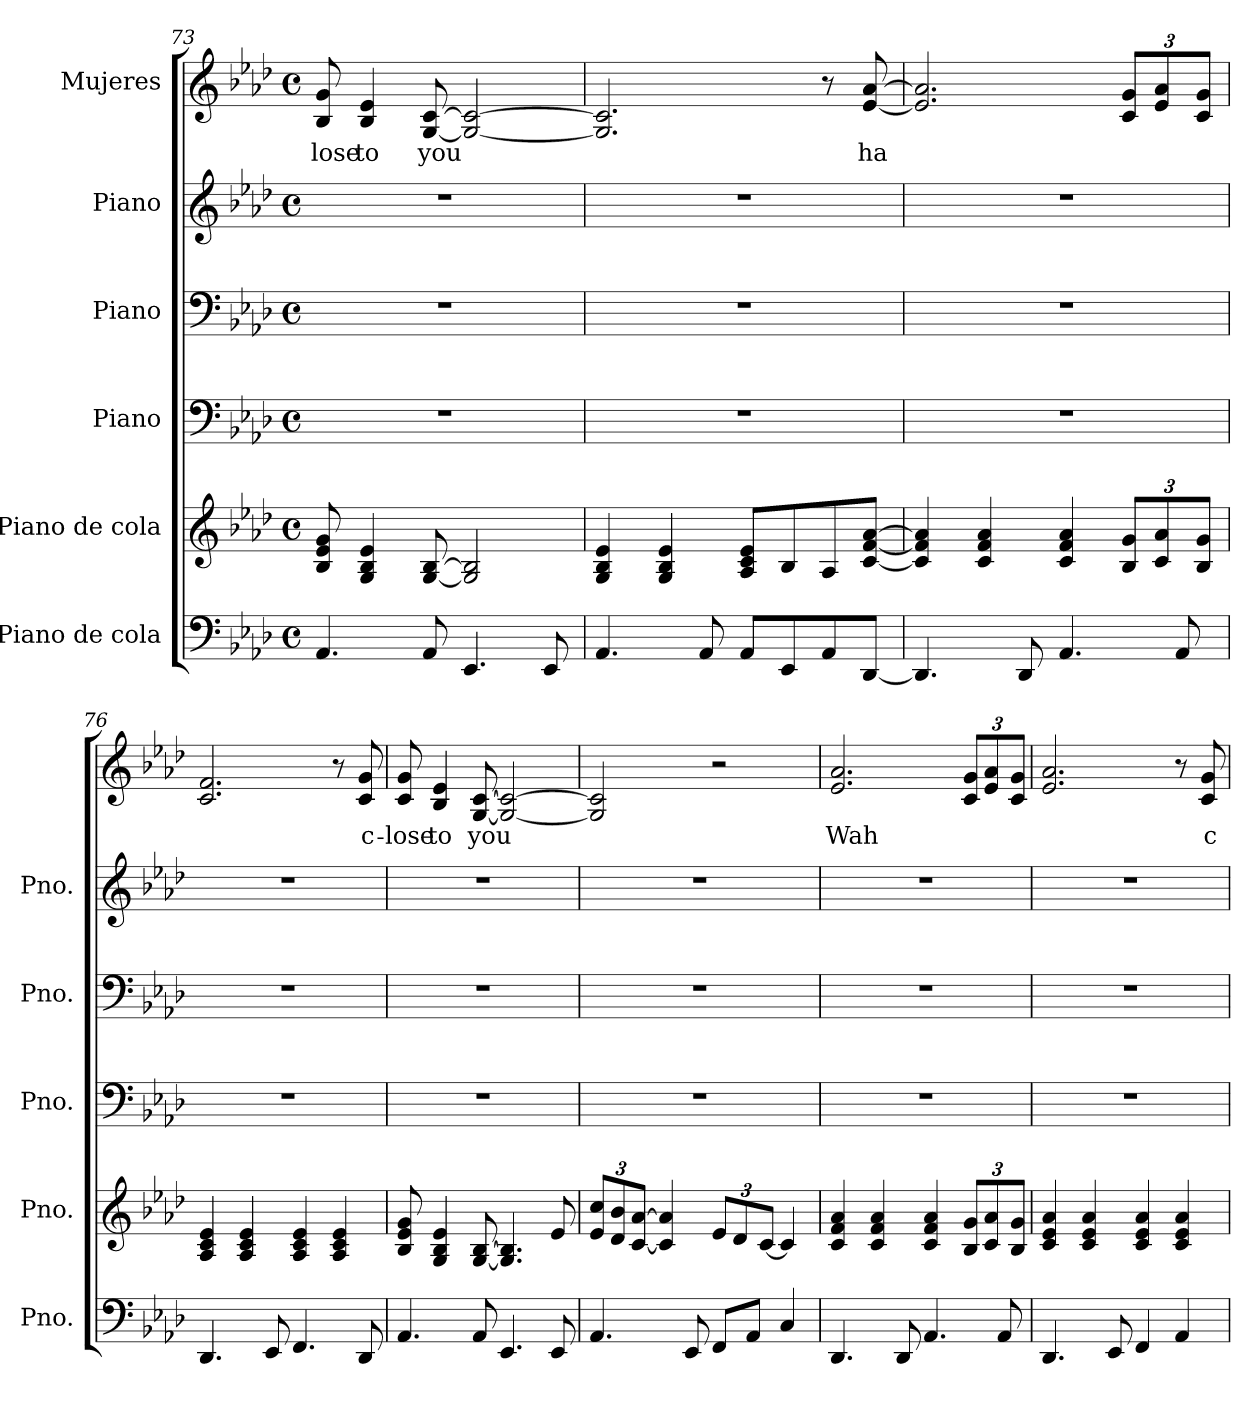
**kern	**kern	**kern	**kern	**kern	**kern	**text
*part6	*part5	*part4	*part3	*part2	*part1	*part1
*staff6	*staff5	*staff4	*staff3	*staff2	*staff1	*staff1
*I"Piano de cola	*I"Piano de cola	*I"Piano	*I"Piano	*I"Piano	*I"Mujeres	*
*I'Pno.	*I'Pno.	*I'Pno.	*I'Pno.	*I'Pno.	*	*
*clefF4	*clefG2	*clefF4	*clefF4	*clefG2	*clefG2	*
*k[b-e-a-d-]	*k[b-e-a-d-]	*k[b-e-a-d-]	*k[b-e-a-d-]	*k[b-e-a-d-]	*k[b-e-a-d-]	*
*M4/4	*M4/4	*M4/4	*M4/4	*M4/4	*M4/4	*
*met(c)	*met(c)	*met(c)	*met(c)	*met(c)	*met(c)	*
=73	=73	=73	=73	=73	=73	=73
!	!	!	!	!	!	!LO:LY:b
4.AA-/	8B-/ 8e-/ 8g/	1r	1r	1r	8B-/ 8g/	-lose
!	!	!	!	!	!	!LO:LY:b
.	4G/ 4B-/ 4e-/	.	.	.	4B-/ 4e-/	to
!	!	!	!	!	!	!LO:LY:b
8AA-/	[8G/ [8B-/	.	.	.	[8G/ [8c/	you
4.EE-/	2G/] 2B-/]	.	.	.	2G/_ 2c/_	.
8EE-/	.	.	.	.	.	.
=74	=74	=74	=74	=74	=74	=74
4.AA-/	4G/ 4B-/ 4e-/	1r	1r	1r	2.G/] 2.c/]	.
.	4G/ 4B-/ 4e-/	.	.	.	.	.
8AA-/	.	.	.	.	.	.
8AA-/L	8A-/ 8c/ 8e-/L	.	.	.	.	.
8EE-/	8B-/	.	.	.	.	.
8AA-/	8A-/	.	.	.	8r	.
!	!	!	!	!	!	!LO:LY:b
[8DD-/J	[8c/ [8f/ [8a-/J	.	.	.	[8e-/ [8a-/	ha
!!LO:LB:g=z
=75	=75	=75	=75	=75	=75	=75
4.DD-/]	4c/] 4f/] 4a-/]	1r	1r	1r	2.e-/] 2.a-/]	.
.	4c/ 4f/ 4a-/	.	.	.	.	.
8DD-/	.	.	.	.	.	.
4.AA-/	4c/ 4f/ 4a-/	.	.	.	.	.
*	*Xbrackettup	*	*	*	*Xbrackettup	*
.	12B-/ 12g/L	.	.	.	12c/ 12g/L	.
.	12c/ 12a-/	.	.	.	12e-/ 12a-/	.
8AA-/	.	.	.	.	.	.
.	12B-/ 12g/J	.	.	.	12c/ 12g/J	.
=76	=76	=76	=76	=76	=76	=76
4.DD-/	4A-/ 4c/ 4e-/	1r	1r	1r	2.c/ 2.f/	.
.	4A-/ 4c/ 4e-/	.	.	.	.	.
8EE-/	.	.	.	.	.	.
4.FF/	4A-/ 4c/ 4e-/	.	.	.	.	.
.	4A-/ 4c/ 4e-/	.	.	.	8r	.
!	!	!	!	!	!	!LO:LY:b
8DD-/	.	.	.	.	8c/ 8g/	c-
=77	=77	=77	=77	=77	=77	=77
!	!	!	!	!	!	!LO:LY:b
4.AA-/	8B-/ 8e-/ 8g/	1r	1r	1r	8c/ 8g/	-lose
!	!	!	!	!	!	!LO:LY:b
.	4G/ 4B-/ 4e-/	.	.	.	4B-/ 4e-/	to
!	!	!	!	!	!	!LO:LY:b
8AA-/	[8G/ [8B-/	.	.	.	[8G/ [8c/	you
4.EE-/	4.G/] 4.B-/]	.	.	.	2G/_ 2c/_	.
8EE-/	8e-/	.	.	.	.	.
!!LO:PB:g=z
=78	=78	=78	=78	=78	=78	=78
4.AA-/	12e-/ 12cc/L	1r	1r	1r	2G/] 2c/]	.
.	12d-/ 12b-/	.	.	.	.	.
.	[12c/ [12a-/J	.	.	.	.	.
.	4c/] 4a-/]	.	.	.	.	.
8EE-/	.	.	.	.	.	.
8FF/L	12e-/L	.	.	.	2r	.
.	12d-/	.	.	.	.	.
8AA-/J	.	.	.	.	.	.
.	[12c/J	.	.	.	.	.
4C/	4c/]	.	.	.	.	.
=79	=79	=79	=79	=79	=79	=79
!	!	!	!	!	!	!LO:LY:b
4.DD-/	4c/ 4f/ 4a-/	1r	1r	1r	2.e-/ 2.a-/	Wah
.	4c/ 4f/ 4a-/	.	.	.	.	.
8DD-/	.	.	.	.	.	.
4.AA-/	4c/ 4f/ 4a-/	.	.	.	.	.
.	12B-/ 12g/L	.	.	.	12c/ 12g/L	.
.	12c/ 12a-/	.	.	.	12e-/ 12a-/	.
8AA-/	.	.	.	.	.	.
.	12B-/ 12g/J	.	.	.	12c/ 12g/J	.
=80	=80	=80	=80	=80	=80	=80
4.DD-/	4c/ 4e-/ 4a-/	1r	1r	1r	2.e-/ 2.a-/	.
.	4c/ 4e-/ 4a-/	.	.	.	.	.
8EE-/	.	.	.	.	.	.
4FF/	4c/ 4e-/ 4a-/	.	.	.	.	.
4AA-/	4c/ 4e-/ 4a-/	.	.	.	8r	.
!	!	!	!	!	!	!LO:LY:b
.	.	.	.	.	8c/ 8g/	c-
=	=	=	=	=	=	=
*-	*-	*-	*-	*-	*-	*-
